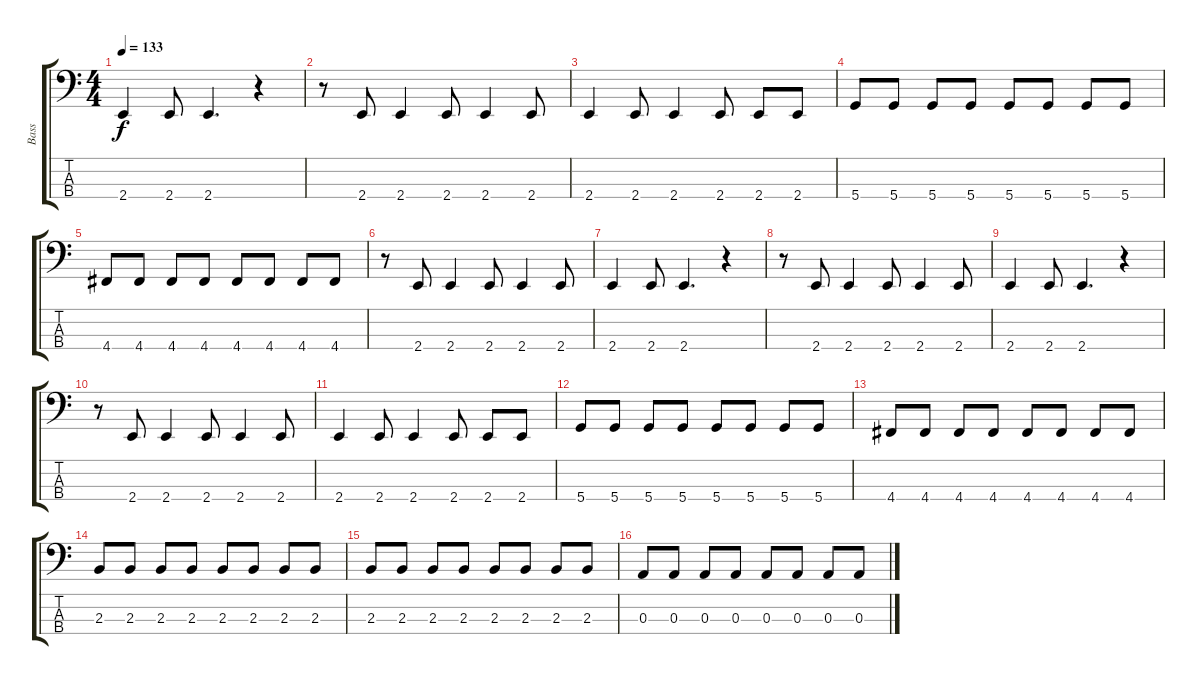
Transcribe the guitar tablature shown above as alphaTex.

\track ("Bass" "Bass") {instrument electricbassfinger}
\staff {score tabs}
\tuning (G2 D2 A1 D1) {hide}
\ts (4 4)
\tempo 133
\clef f4
\ks c
2.4.4{dy f} 2.4.8 2.4.4{d} r.4 |
r.8 2.4.8 2.4.4 2.4.8 2.4.4 2.4.8 |
2.4.4 2.4.8 2.4.4 2.4.8 2.4.8 2.4.8 |
5.4.8 5.4.8 5.4.8 5.4.8 5.4.8 5.4.8 5.4.8 5.4.8 |
4.4.8 4.4.8 4.4.8 4.4.8 4.4.8 4.4.8 4.4.8 4.4.8 |
r.8 2.4.8 2.4.4 2.4.8 2.4.4 2.4.8 |
2.4.4 2.4.8 2.4.4{d} r.4 |
r.8 2.4.8 2.4.4 2.4.8 2.4.4 2.4.8 |
2.4.4 2.4.8 2.4.4{d} r.4 |
r.8 2.4.8 2.4.4 2.4.8 2.4.4 2.4.8 |
2.4.4 2.4.8 2.4.4 2.4.8 2.4.8 2.4.8 |
5.4.8 5.4.8 5.4.8 5.4.8 5.4.8 5.4.8 5.4.8 5.4.8 |
4.4.8 4.4.8 4.4.8 4.4.8 4.4.8 4.4.8 4.4.8 4.4.8 |
2.3.8 2.3.8 2.3.8 2.3.8 2.3.8 2.3.8 2.3.8 2.3.8 |
2.3.8 2.3.8 2.3.8 2.3.8 2.3.8 2.3.8 2.3.8 2.3.8 |
0.3.8 0.3.8 0.3.8 0.3.8 0.3.8 0.3.8 0.3.8 0.3.8
